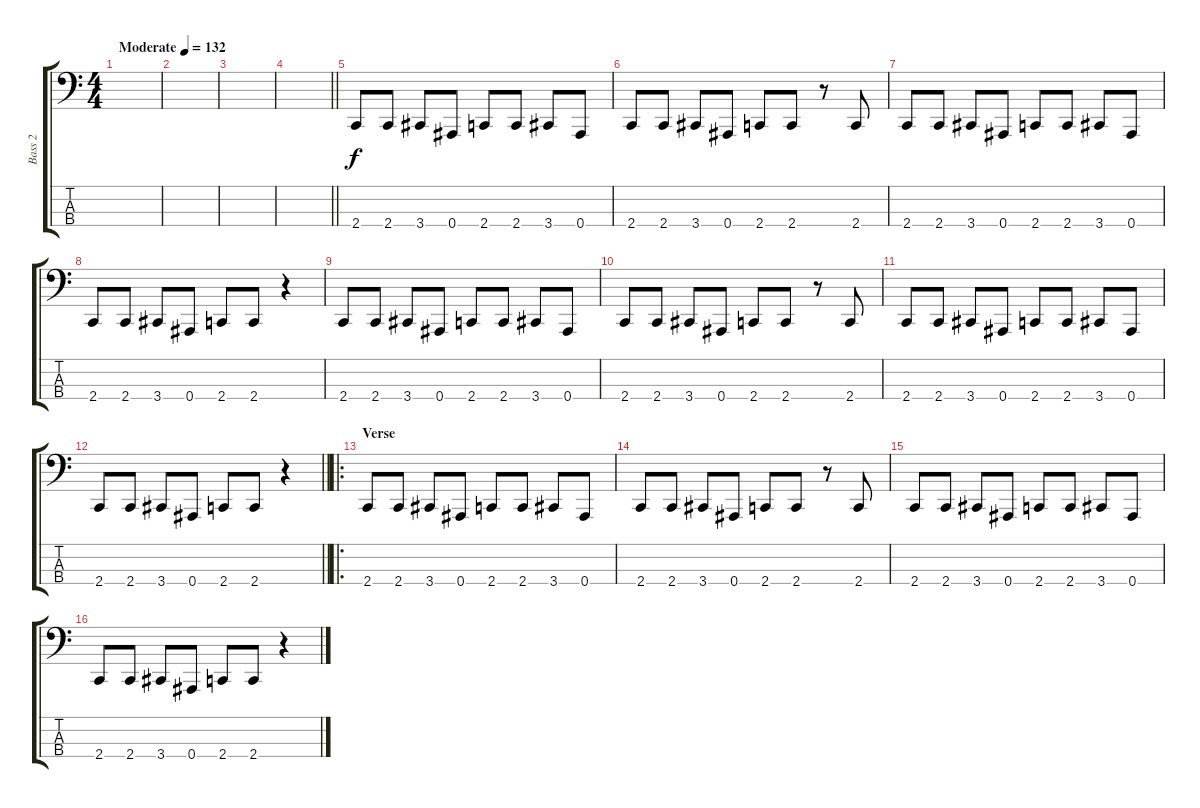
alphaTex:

\track ("Bass 2" "Bass 2") {instrument electricbassfinger}
\staff {score tabs}
\tuning (Eb2 Bb1 F1 Bb0) {hide}
\ts (4 4)
\tempo (132 "Moderate")
\clef f4
\ks c
|
|
|
\barLineRight lightlight
|
\section ("" "")
2.4.8 2.4.8 3.4.8 0.4.8 2.4.8 2.4.8 3.4.8 0.4.8 |
2.4.8 2.4.8 3.4.8 0.4.8 2.4.8 2.4.8 r.8 2.4.8 |
2.4.8 2.4.8 3.4.8 0.4.8 2.4.8 2.4.8 3.4.8 0.4.8 |
2.4.8 2.4.8 3.4.8 0.4.8 2.4.8 2.4.8 r.4 |
2.4.8 2.4.8 3.4.8 0.4.8 2.4.8 2.4.8 3.4.8 0.4.8 |
2.4.8 2.4.8 3.4.8 0.4.8 2.4.8 2.4.8 r.8 2.4.8 |
2.4.8 2.4.8 3.4.8 0.4.8 2.4.8 2.4.8 3.4.8 0.4.8 |
\barLineRight lightlight
2.4.8 2.4.8 3.4.8 0.4.8 2.4.8 2.4.8 r.4 |
\ro
\section ("" "Verse")
2.4.8 2.4.8 3.4.8 0.4.8 2.4.8 2.4.8 3.4.8 0.4.8 |
2.4.8 2.4.8 3.4.8 0.4.8 2.4.8 2.4.8 r.8 2.4.8 |
2.4.8 2.4.8 3.4.8 0.4.8 2.4.8 2.4.8 3.4.8 0.4.8 |
2.4.8 2.4.8 3.4.8 0.4.8 2.4.8 2.4.8 r.4
